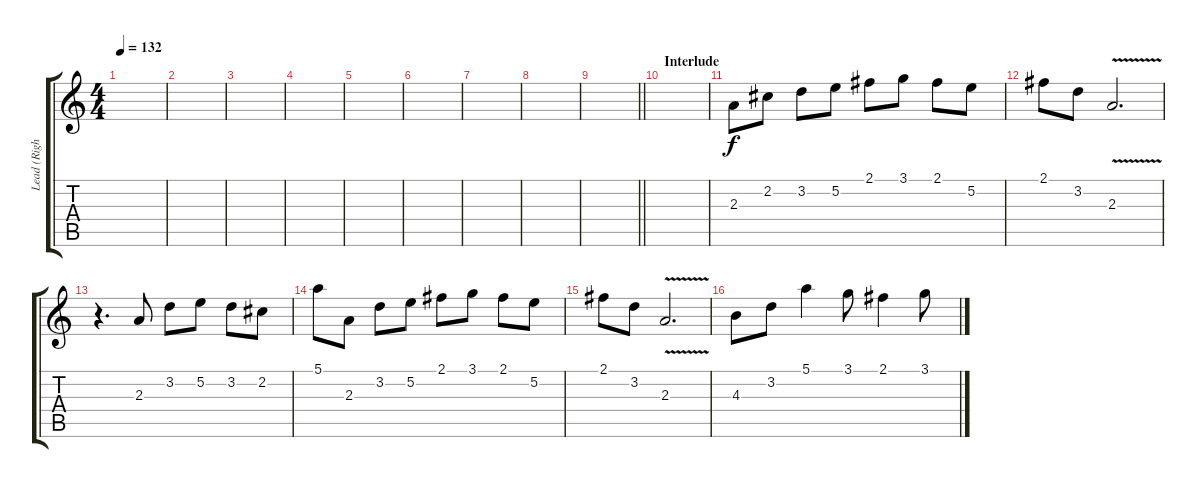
\track ("Lead (Right)" "Lead (Righ") {instrument overdrivenguitar}
\staff {score tabs}
\tuning (E4 B3 G3 D3 A2 E2) {hide}
\ts (4 4)
\tempo 132
\clef g2
\ks c
|
|
|
|
|
|
|
|
\barLineRight lightlight
|
\section ("" "Interlude")
|
2.3.8 2.2.8 3.2.8 5.2.8 2.1.8 3.1.8 2.1.8 5.2.8 |
2.1.8 3.2.8 2.3{v}.2{d} |
r.4{d} 2.3.8 3.2.8 5.2.8 3.2.8 2.2.8 |
5.1.8 2.3.8 3.2.8 5.2.8 2.1.8 3.1.8 2.1.8 5.2.8 |
2.1.8 3.2.8 2.3{v}.2{d} |
4.3.8 3.2.8 5.1.4 3.1.8 2.1.4 3.1.8
